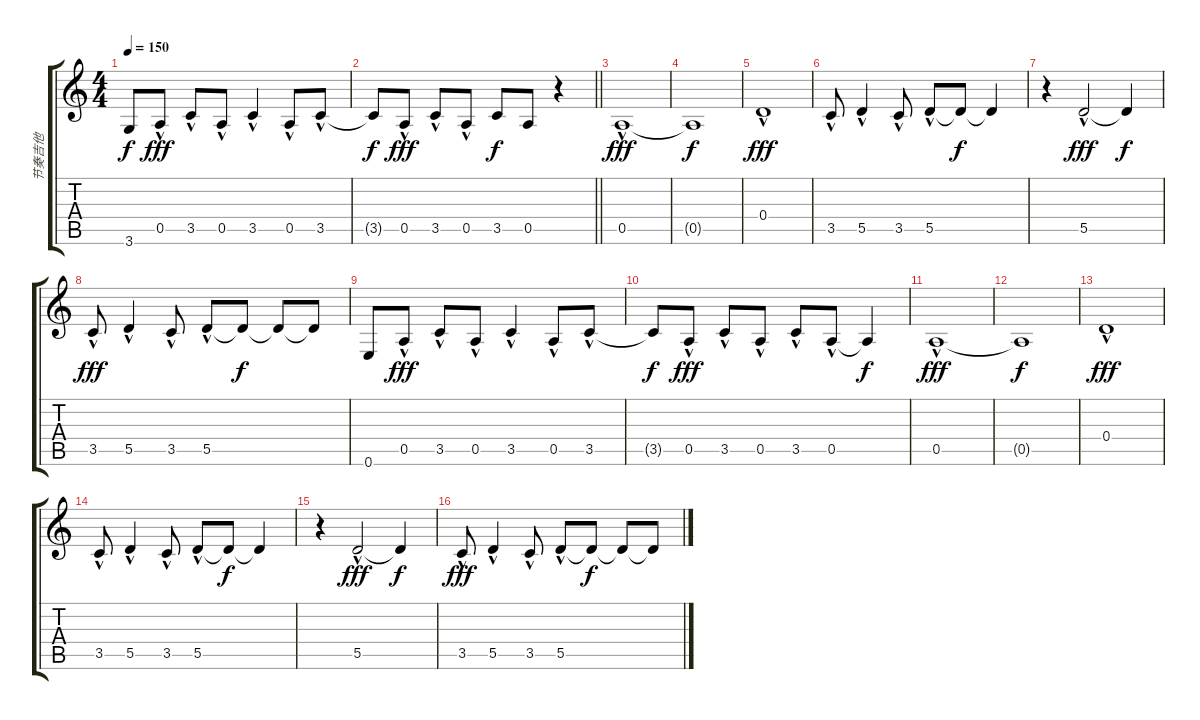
\track ("节奏吉他" "节奏吉他") {instrument overdrivenguitar}
\staff {score tabs}
\tuning (E4 B3 G3 D3 A2 E2) {hide}
\ts (4 4)
\tempo 150
\clef g2
\ks c
3.6{t}.8{dy f} 0.5{hac}.8{dy fff} 3.5{hac}.8 0.5{hac}.8 3.5{hac}.4 0.5{hac}.8 3.5{hac}.8 |
\barLineRight lightlight
3.5{t}.8{dy f} 0.5{hac}.8{dy fff} 3.5{hac}.8 0.5{hac}.8 3.5.8{dy f} 0.5.8 r.4 |
0.5{hac}.1{dy fff volume 12} |
0.5{t}.1{dy f} |
0.4{hac}.1{dy fff} |
3.5{hac}.8 5.5{hac}.4 3.5{hac}.8 5.5{hac}.8 5.5{t}.8{dy f} 5.5{t}.4 |
r.4 5.5{hac}.2{dy fff} 5.5{t}.4{dy f} |
3.5{hac}.8{dy fff} 5.5{hac}.4 3.5{hac}.8 5.5{hac}.8 5.5{t}.8{dy f} 5.5{t}.8 5.5{t}.8 |
0.6.8 0.5{hac}.8{dy fff} 3.5{hac}.8 0.5{hac}.8 3.5{hac}.4 0.5{hac}.8 3.5{hac}.8 |
3.5{t}.8{dy f} 0.5{hac}.8{dy fff} 3.5{hac}.8 0.5{hac}.8 3.5{hac}.8 0.5{hac}.8 0.5{t}.4{dy f} |
0.5{hac}.1{dy fff} |
0.5{t}.1{dy f} |
0.4{hac}.1{dy fff} |
3.5{hac}.8 5.5{hac}.4 3.5{hac}.8 5.5{hac}.8 5.5{t}.8{dy f} 5.5{t}.4 |
r.4 5.5{hac}.2{dy fff} 5.5{t}.4{dy f} |
3.5{hac}.8{dy fff} 5.5{hac}.4 3.5{hac}.8 5.5{hac}.8 5.5{t}.8{dy f} 5.5{t}.8 5.5{t}.8
